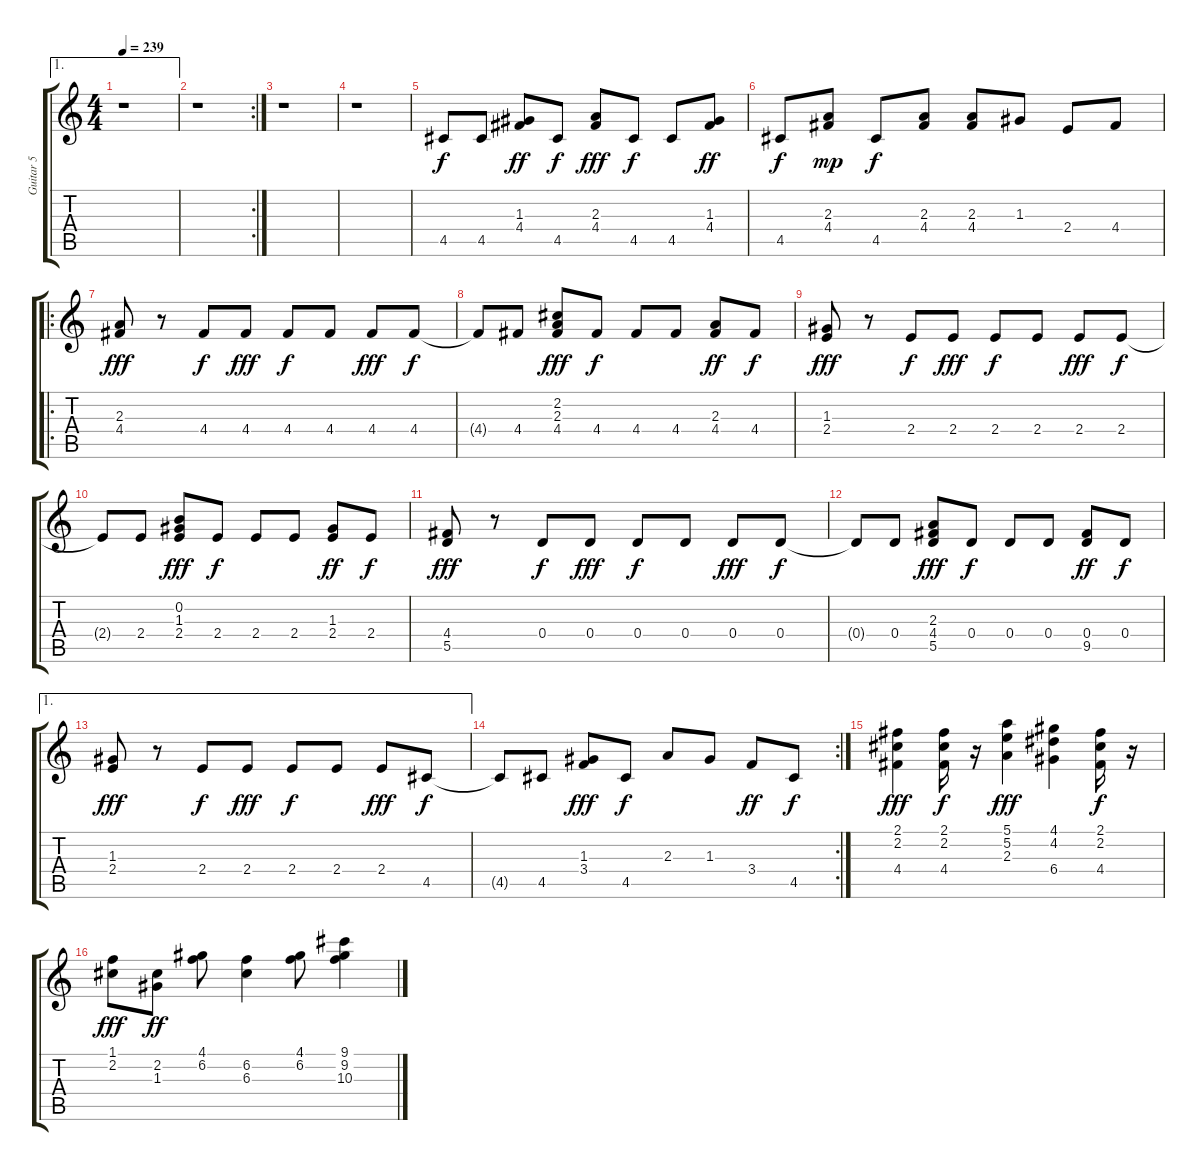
\track ("Guitar 5" "Guitar 5") {instrument distortionguitar}
\staff {score tabs}
\tuning (E4 B3 G3 D3 A2 E2) {hide}
\ae 1
\ts (4 4)
\tempo 239
\clef g2
\ks c
r.1{dy mp} |
\rc 2
r.1 |
r.1 |
r.1 |
4.5.8{dy f} 4.5.8 (1.3 4.4).8{dy ff} 4.5.8{dy f} (2.3 4.4).8{dy fff} 4.5.8{dy f} 4.5.8 (1.3 4.4).8{dy ff} |
4.5.8{dy f} (2.3 4.4).8{dy mp} 4.5.8{dy f} (2.3 4.4).8 (2.3 4.4).8 1.3.8 2.4.8 4.4.8 |
\ro
(2.3 4.4).8{dy fff} r.8 4.4.8{dy f} 4.4.8{dy fff} 4.4.8{dy f} 4.4.8 4.4.8{dy fff} 4.4.8{dy f} |
4.4{t}.8 4.4.8 (2.2 2.3 4.4).8{dy fff} 4.4.8{dy f} 4.4.8 4.4.8 (2.3 4.4).8{dy ff} 4.4.8{dy f} |
(1.3 2.4).8{dy fff} r.8 2.4.8{dy f} 2.4.8{dy fff} 2.4.8{dy f} 2.4.8 2.4.8{dy fff} 2.4.8{dy f} |
2.4{t}.8 2.4.8 (0.2 1.3 2.4).8{dy fff} 2.4.8{dy f} 2.4.8 2.4.8 (1.3 2.4).8{dy ff} 2.4.8{dy f} |
(4.4 5.5).8{dy fff} r.8 0.4.8{dy f} 0.4.8{dy fff} 0.4.8{dy f} 0.4.8 0.4.8{dy fff} 0.4.8{dy f} |
0.4{t}.8 0.4.8 (2.3 4.4 5.5).8{dy fff} 0.4.8{dy f} 0.4.8 0.4.8 (0.4 9.5).8{dy ff} 0.4.8{dy f} |
\ae 1
(1.3 2.4).8{dy fff} r.8 2.4.8{dy f} 2.4.8{dy fff} 2.4.8{dy f} 2.4.8 2.4.8{dy fff} 4.5.8{dy f} |
\rc 2
4.5{t}.8 4.5.8 (1.3 3.4).8{dy fff} 4.5.8{dy f} 2.3.8 1.3.8 3.4.8{dy ff} 4.5.8{dy f} |
(2.1 2.2 4.4).4{dy fff} (2.1 2.2 4.4).16{dy f} r.16 (5.1 5.2 2.3).4{dy fff} (4.1 4.2 6.4).4 (2.1 2.2 4.4).16{dy f} r.16 |
(1.1 2.2).8{dy fff} (2.2 1.3).8{dy ff} (4.1 6.2).8 (6.2 6.3).4 (4.1 6.2).8 (9.1 9.2 10.3).4
